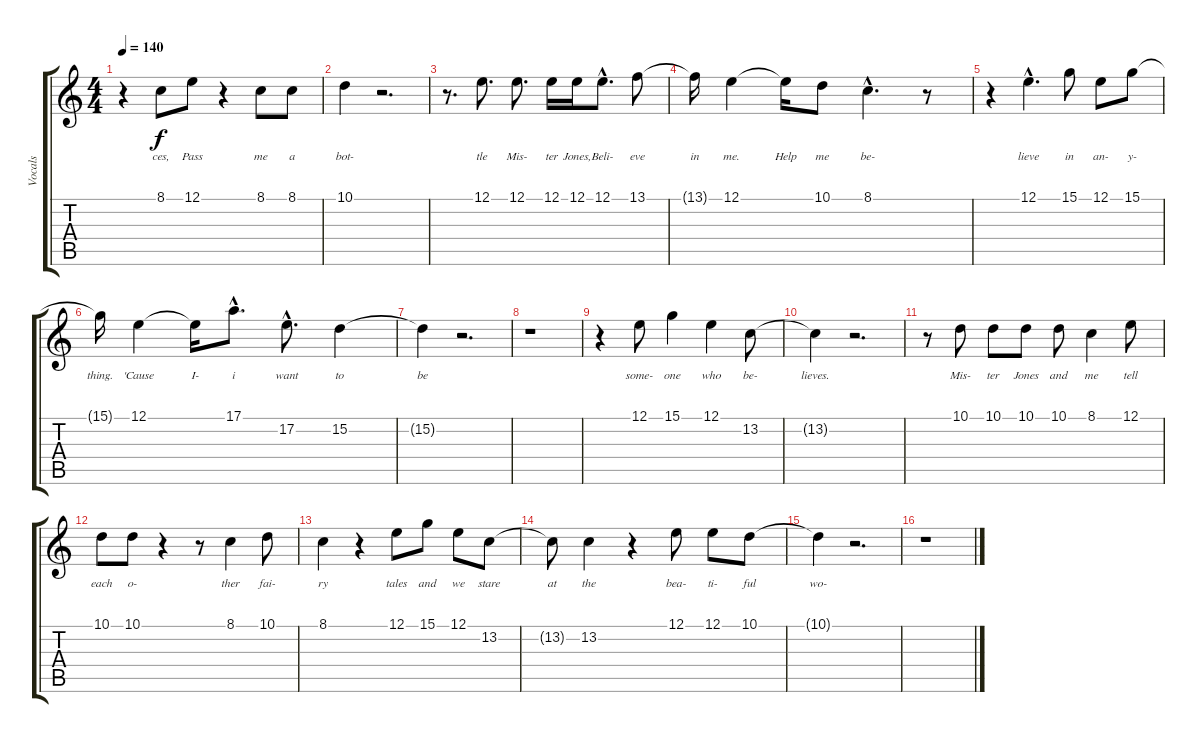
\track ("Vocals" "Vocals") {instrument lead8bassandlead}
\staff {score tabs}
\tuning (E4 B3 G3 D3 A2 E2) {hide}
\ts (4 4)
\tempo 140
\clef g2
\ks c
r.4{dy f} 8.1.8{lyrics (0 "ces,") lyrics (1 "") lyrics (2 "") lyrics (3 "") lyrics (4 "")} 12.1.8{lyrics (0 "Pass") lyrics (1 "") lyrics (2 "") lyrics (3 "") lyrics (4 "")} r.4 8.1.8{lyrics (0 "me") lyrics (1 "") lyrics (2 "") lyrics (3 "") lyrics (4 "")} 8.1.8{lyrics (0 "a") lyrics (1 "") lyrics (2 "") lyrics (3 "") lyrics (4 "")} |
10.1.4{lyrics (0 "bot-") lyrics (1 "") lyrics (2 "") lyrics (3 "") lyrics (4 "")} r.2{d} |
r.8{d} 12.1.8{d lyrics (0 "tle") lyrics (1 "") lyrics (2 "") lyrics (3 "") lyrics (4 "")} 12.1.8{d lyrics (0 "Mis-") lyrics (1 "") lyrics (2 "") lyrics (3 "") lyrics (4 "")} 12.1.16{lyrics (0 "ter") lyrics (1 "") lyrics (2 "") lyrics (3 "") lyrics (4 "")} 12.1.16{lyrics (0 "Jones,") lyrics (1 "") lyrics (2 "") lyrics (3 "") lyrics (4 "")} 12.1{hac}.8{d lyrics (0 "Beli-") lyrics (1 "") lyrics (2 "") lyrics (3 "") lyrics (4 "")} 13.1.8{lyrics (0 "eve") lyrics (1 "") lyrics (2 "") lyrics (3 "") lyrics (4 "")} |
13.1{t}.16{lyrics (0 "in") lyrics (1 "") lyrics (2 "") lyrics (3 "") lyrics (4 "")} 12.1.4{lyrics (0 "me.") lyrics (1 "") lyrics (2 "") lyrics (3 "") lyrics (4 "")} 12.1{t}.16{lyrics (0 "Help") lyrics (1 "") lyrics (2 "") lyrics (3 "") lyrics (4 "")} 10.1.8{lyrics (0 "me") lyrics (1 "") lyrics (2 "") lyrics (3 "") lyrics (4 "")} 8.1{hac}.4{d lyrics (0 "be-") lyrics (1 "") lyrics (2 "") lyrics (3 "") lyrics (4 "")} r.8 |
r.4 12.1{hac}.4{d lyrics (0 "lieve") lyrics (1 "") lyrics (2 "") lyrics (3 "") lyrics (4 "")} 15.1.8{lyrics (0 "in") lyrics (1 "") lyrics (2 "") lyrics (3 "") lyrics (4 "")} 12.1.8{lyrics (0 "an-") lyrics (1 "") lyrics (2 "") lyrics (3 "") lyrics (4 "")} 15.1.8{lyrics (0 "y-") lyrics (1 "") lyrics (2 "") lyrics (3 "") lyrics (4 "")} |
15.1{t}.16{lyrics (0 "thing.") lyrics (1 "") lyrics (2 "") lyrics (3 "") lyrics (4 "")} 12.1.4{lyrics (0 "'Cause") lyrics (1 "") lyrics (2 "") lyrics (3 "") lyrics (4 "")} 12.1{t}.16{lyrics (0 "I-") lyrics (1 "") lyrics (2 "") lyrics (3 "") lyrics (4 "")} 17.1{hac}.8{d lyrics (0 "i") lyrics (1 "") lyrics (2 "") lyrics (3 "") lyrics (4 "")} 17.2{hac}.8{d lyrics (0 "want") lyrics (1 "") lyrics (2 "") lyrics (3 "") lyrics (4 "")} 15.2.4{lyrics (0 "to") lyrics (1 "") lyrics (2 "") lyrics (3 "") lyrics (4 "")} |
15.2{t}.4{lyrics (0 "be") lyrics (1 "") lyrics (2 "") lyrics (3 "") lyrics (4 "")} r.2{d} |
r.1 |
r.4 12.1.8{lyrics (0 "some-") lyrics (1 "") lyrics (2 "") lyrics (3 "") lyrics (4 "")} 15.1.4{lyrics (0 "one") lyrics (1 "") lyrics (2 "") lyrics (3 "") lyrics (4 "")} 12.1.4{lyrics (0 "who") lyrics (1 "") lyrics (2 "") lyrics (3 "") lyrics (4 "")} 13.2.8{lyrics (0 "be-") lyrics (1 "") lyrics (2 "") lyrics (3 "") lyrics (4 "")} |
13.2{t}.4{lyrics (0 "lieves.") lyrics (1 "") lyrics (2 "") lyrics (3 "") lyrics (4 "")} r.2{d} |
r.8 10.1.8{lyrics (0 "Mis-") lyrics (1 "") lyrics (2 "") lyrics (3 "") lyrics (4 "")} 10.1.8{lyrics (0 "ter") lyrics (1 "") lyrics (2 "") lyrics (3 "") lyrics (4 "")} 10.1.8{lyrics (0 "Jones") lyrics (1 "") lyrics (2 "") lyrics (3 "") lyrics (4 "")} 10.1.8{lyrics (0 "and") lyrics (1 "") lyrics (2 "") lyrics (3 "") lyrics (4 "")} 8.1.4{lyrics (0 "me") lyrics (1 "") lyrics (2 "") lyrics (3 "") lyrics (4 "")} 12.1.8{lyrics (0 "tell") lyrics (1 "") lyrics (2 "") lyrics (3 "") lyrics (4 "")} |
10.1.8{lyrics (0 "each") lyrics (1 "") lyrics (2 "") lyrics (3 "") lyrics (4 "")} 10.1.8{lyrics (0 "o-") lyrics (1 "") lyrics (2 "") lyrics (3 "") lyrics (4 "")} r.4 r.8 8.1.4{lyrics (0 "ther") lyrics (1 "") lyrics (2 "") lyrics (3 "") lyrics (4 "")} 10.1.8{lyrics (0 "fai-") lyrics (1 "") lyrics (2 "") lyrics (3 "") lyrics (4 "")} |
8.1.4{lyrics (0 "ry") lyrics (1 "") lyrics (2 "") lyrics (3 "") lyrics (4 "")} r.4 12.1.8{lyrics (0 "tales") lyrics (1 "") lyrics (2 "") lyrics (3 "") lyrics (4 "")} 15.1.8{lyrics (0 "and") lyrics (1 "") lyrics (2 "") lyrics (3 "") lyrics (4 "")} 12.1.8{lyrics (0 "we") lyrics (1 "") lyrics (2 "") lyrics (3 "") lyrics (4 "")} 13.2.8{lyrics (0 "stare") lyrics (1 "") lyrics (2 "") lyrics (3 "") lyrics (4 "")} |
13.2{t}.8{lyrics (0 "at") lyrics (1 "") lyrics (2 "") lyrics (3 "") lyrics (4 "")} 13.2.4{lyrics (0 "the") lyrics (1 "") lyrics (2 "") lyrics (3 "") lyrics (4 "")} r.4 12.1.8{lyrics (0 "bea-") lyrics (1 "") lyrics (2 "") lyrics (3 "") lyrics (4 "")} 12.1.8{lyrics (0 "ti-") lyrics (1 "") lyrics (2 "") lyrics (3 "") lyrics (4 "")} 10.1.8{lyrics (0 "ful") lyrics (1 "") lyrics (2 "") lyrics (3 "") lyrics (4 "")} |
10.1{t}.4{lyrics (0 "wo-") lyrics (1 "") lyrics (2 "") lyrics (3 "") lyrics (4 "")} r.2{d} |
r.1
